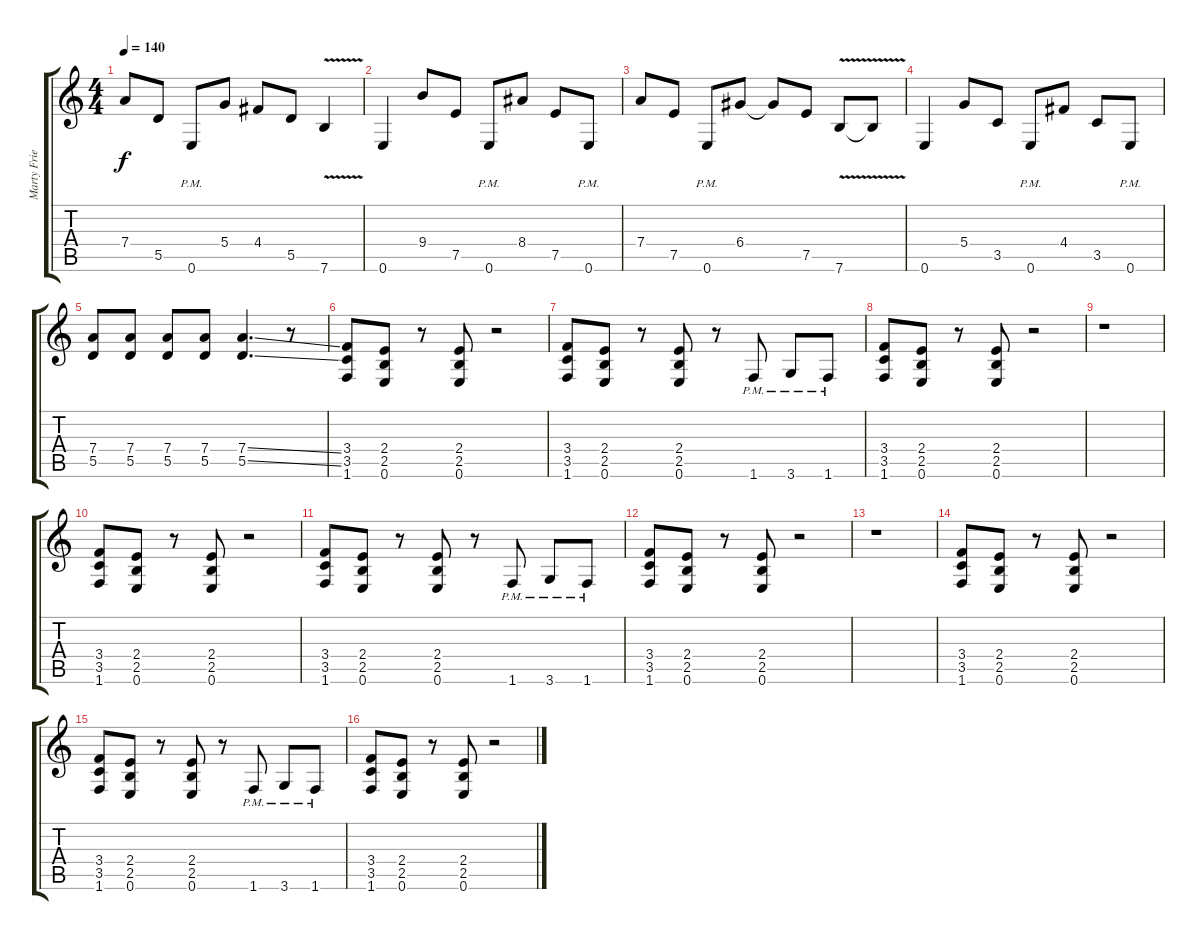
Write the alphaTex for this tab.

\track ("Marty Friedman (Overdriven Guitar)" "Marty Frie") {instrument distortionguitar}
\staff {score tabs}
\tuning (E4 B3 G3 D3 A2 E2) {hide}
\ts (4 4)
\tempo 140
\clef g2
\ks c
7.4.8{dy f} 5.5.8 0.6{pm}.8 5.4.8 4.4.8 5.5.8 7.6{v}.4 |
0.6.4 9.4.8 7.5.8 0.6{pm}.8 8.4.8 7.5.8 0.6{pm}.8 |
7.4.8 7.5.8 0.6{pm}.8 6.4.8 6.4{t}.8 7.5.8 7.6{v}.8 7.6{t}.8 |
0.6.4 5.4.8 3.5.8 0.6{pm}.8 4.4.8 3.5.8 0.6{pm}.8 |
(7.4 5.5).8 (7.4 5.5).8 (7.4 5.5).8 (7.4 5.5).8 (7.4{ss} 5.5{ss}).4{d} r.8 |
(3.4 3.5 1.6).8 (2.4 2.5 0.6).8 r.8 (2.4 2.5 0.6).8 r.2 |
(3.4 3.5 1.6).8 (2.4 2.5 0.6).8 r.8 (2.4 2.5 0.6).8 r.8 1.6{pm}.8 3.6{pm}.8 1.6{pm}.8 |
(3.4 3.5 1.6).8 (2.4 2.5 0.6).8 r.8 (2.4 2.5 0.6).8 r.2 |
r.1 |
(3.4 3.5 1.6).8 (2.4 2.5 0.6).8 r.8 (2.4 2.5 0.6).8 r.2 |
(3.4 3.5 1.6).8 (2.4 2.5 0.6).8 r.8 (2.4 2.5 0.6).8 r.8 1.6{pm}.8 3.6{pm}.8 1.6{pm}.8 |
(3.4 3.5 1.6).8 (2.4 2.5 0.6).8 r.8 (2.4 2.5 0.6).8 r.2 |
r.1 |
(3.4 3.5 1.6).8 (2.4 2.5 0.6).8 r.8 (2.4 2.5 0.6).8 r.2 |
(3.4 3.5 1.6).8 (2.4 2.5 0.6).8 r.8 (2.4 2.5 0.6).8 r.8 1.6{pm}.8 3.6{pm}.8 1.6{pm}.8 |
(3.4 3.5 1.6).8 (2.4 2.5 0.6).8 r.8 (2.4 2.5 0.6).8 r.2
